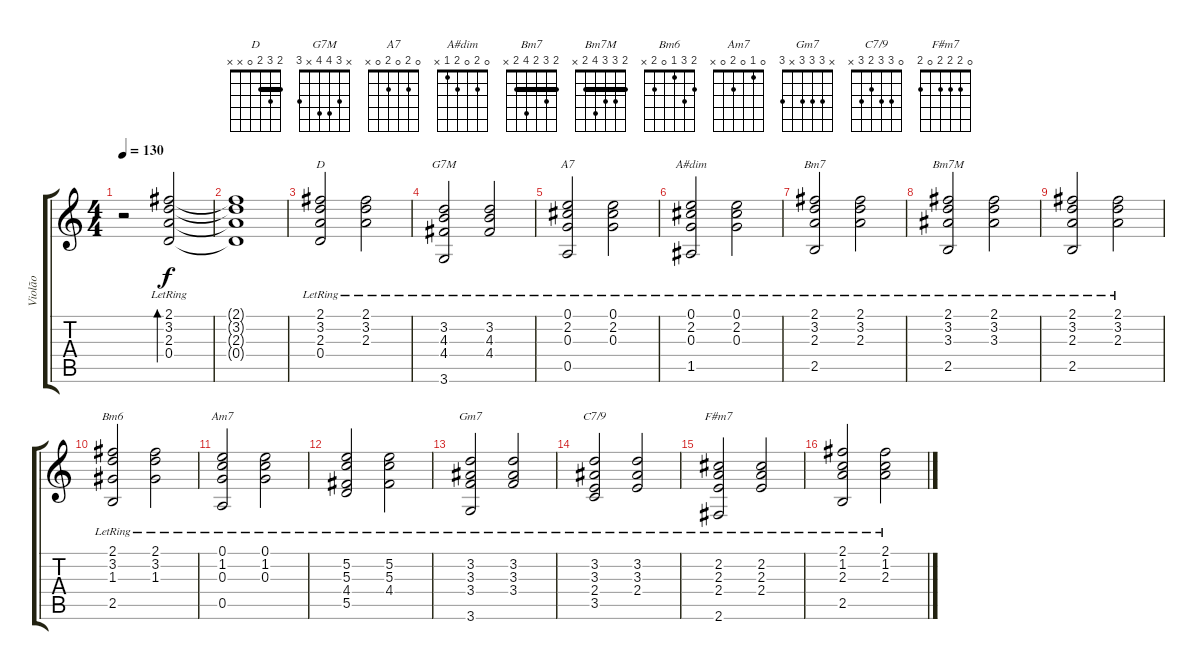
\track ("Violão" "Violão") {instrument acousticguitarnylon}
\staff {score tabs}
\tuning (E4 B3 G3 D3 A2 E2) {hide}
\chord ("D" 2 3 2 0 x x) {barre 2}
\chord ("G7M" x 3 4 4 x 3)
\chord ("A7" 0 2 0 2 0 x)
\chord ("A#dim" 0 2 0 2 1 x)
\chord ("Bm7" 2 3 2 4 2 x) {barre 2}
\chord ("Bm7M" 2 3 3 4 2 x) {barre 2}
\chord ("Bm6" 2 3 1 0 2 x)
\chord ("Am7" 0 1 0 2 0 x)
\chord ("Gm7" x 3 3 3 x 3)
\chord ("C7/9" 0 3 3 2 3 x)
\chord ("F#m7" 0 2 2 2 0 2)
\ts (4 4)
\tempo 130
\clef g2
\ks c
r.2{dy f instrument acousticguitarnylon} (2.1{lr} 3.2{lr} 2.3{lr} 0.4{lr}).2{bd 480} |
(2.1{t} 3.2{t} 2.3{t} 0.4{t}).1 |
(2.1{lr} 3.2{lr} 2.3{lr} 0.4{lr}).2{ch "D"} (2.1{lr} 3.2{lr} 2.3{lr}).2 |
(3.2{lr} 4.3{lr} 4.4{lr} 3.6{lr}).2{ch "G7M"} (3.2{lr} 4.3{lr} 4.4{lr}).2 |
(0.1{lr} 2.2{lr} 0.3{lr} 0.5{lr}).2{ch "A7"} (0.1{lr} 2.2{lr} 0.3{lr}).2 |
(0.1{lr} 2.2{lr} 0.3{lr} 1.5{lr}).2{ch "A#dim"} (0.1{lr} 2.2{lr} 0.3{lr}).2 |
(2.1{lr} 3.2{lr} 2.3{lr} 2.5{lr}).2{ch "Bm7"} (2.1{lr} 3.2{lr} 2.3{lr}).2 |
(2.1{lr} 3.2{lr} 3.3{lr} 2.5{lr}).2{ch "Bm7M"} (2.1{lr} 3.2{lr} 3.3{lr}).2 |
(2.1{lr} 3.2{lr} 2.3{lr} 2.5{lr}).2 (2.1{lr} 3.2{lr} 2.3{lr}).2 |
(2.1{lr} 3.2{lr} 1.3{lr} 2.5{lr}).2{ch "Bm6"} (2.1{lr} 3.2{lr} 1.3{lr}).2 |
(0.1{lr} 1.2{lr} 0.3{lr} 0.5{lr}).2{ch "Am7"} (0.1{lr} 1.2{lr} 0.3{lr}).2 |
(5.2{lr} 5.3{lr} 4.4{lr} 5.5{lr}).2 (5.2{lr} 5.3{lr} 4.4{lr}).2 |
(3.2{lr} 3.3{lr} 3.4{lr} 3.6{lr}).2{ch "Gm7"} (3.2{lr} 3.3{lr} 3.4{lr}).2 |
(3.2{lr} 3.3{lr} 2.4{lr} 3.5{lr}).2{ch "C7/9"} (3.2{lr} 3.3{lr} 2.4{lr}).2 |
(2.2{lr} 2.3{lr} 2.4{lr} 2.6{lr}).2{ch "F#m7"} (2.2{lr} 2.3{lr} 2.4{lr}).2 |
(2.1{lr} 1.2{lr} 2.3{lr} 2.5{lr}).2 (2.1{lr} 1.2{lr} 2.3{lr}).2
